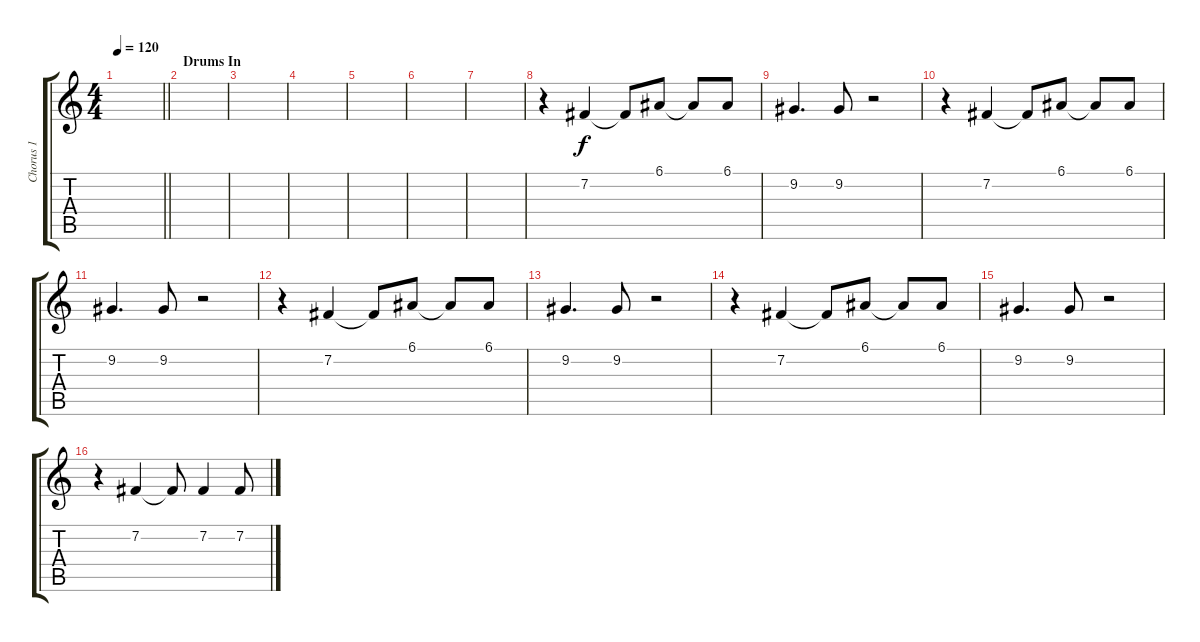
\track ("Chorus 1" "Chorus 1") {instrument synthvoice}
\staff {score tabs}
\tuning (E4 B3 G3 D3 A2 E2) {hide}
\ts (4 4)
\tempo 120
\clef g2
\barLineRight lightlight
\ks c
|
\section ("" "Drums In")
|
|
|
|
|
|
r.4 7.2.4 7.2{t}.8 6.1.8 6.1{t}.8 6.1.8 |
9.2.4{d} 9.2.8 r.2 |
r.4 7.2.4 7.2{t}.8 6.1.8 6.1{t}.8 6.1.8 |
9.2.4{d} 9.2.8 r.2 |
r.4 7.2.4 7.2{t}.8 6.1.8 6.1{t}.8 6.1.8 |
9.2.4{d} 9.2.8 r.2 |
r.4 7.2.4 7.2{t}.8 6.1.8 6.1{t}.8 6.1.8 |
9.2.4{d} 9.2.8 r.2 |
r.4 7.2.4 7.2{t}.8 7.2.4 7.2.8
